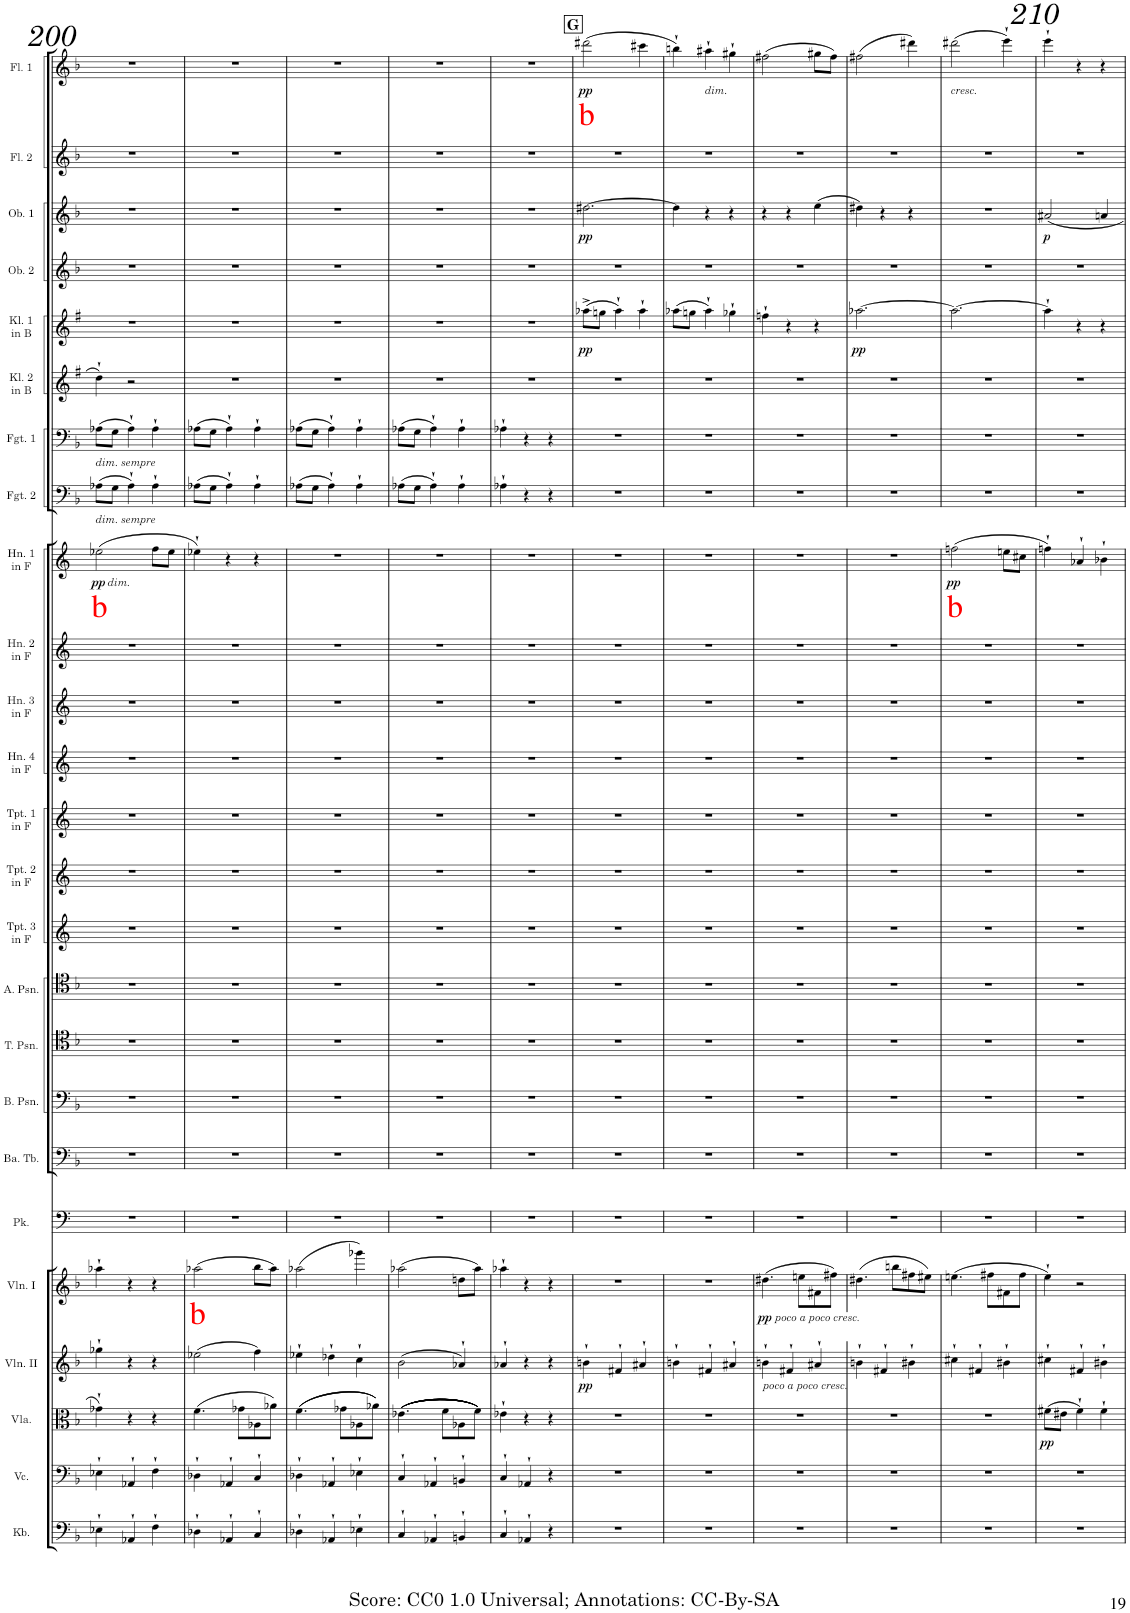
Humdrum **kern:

**kern	**kern	**kern	**dynam	**kern	**dynam	**kern	**text	**dynam	**kern	**kern	**kern	**kern	**kern	**kern	**kern	**kern	**kern	**kern	**kern	**kern	**text	**dynam	**kern	**kern	**kern	**kern	**dynam	**kern	**kern	**dynam	**kern	**kern	**text	**dynam
*part25	*part24	*part23	*part23	*part22	*part22	*part21	*part21	*part21	*part20	*part19	*part18	*part17	*part16	*part15	*part14	*part13	*part12	*part11	*part10	*part9	*part9	*part9	*part8	*part7	*part6	*part5	*part5	*part4	*part3	*part3	*part2	*part1	*part1	*part1
*staff25	*staff24	*staff23	*staff23	*staff22	*staff22	*staff21	*staff21	*staff21	*staff20	*staff19	*staff18	*staff17	*staff16	*staff15	*staff14	*staff13	*staff12	*staff11	*staff10	*staff9	*staff9	*staff9	*staff8	*staff7	*staff6	*staff5	*staff5	*staff4	*staff3	*staff3	*staff2	*staff1	*staff1	*staff1
*I"Kontrabässe	*I"Violoncellos	*I"Violen	*	*I"Violinen II	*	*I"Violinen I	*	*	*I"Pauken	*I"Bass Tuba	*I"Bassposaune	*I"Tenorposaune	*I"Altposaune	*I"Trompete 3 in F	*I"Trompete 2 in F	*I"Trompete 1 in F	*I"Horn 4 in F	*I"Horn 3 in F	*I"Horn 2 in F	*I"Horn 1 in F	*	*	*I"Fagott 2	*I"Fagott 1	*I"Klarinette 2 in B	*I"Klarinette 1 in B	*	*I"Oboe 2	*I"Oboe 1	*	*I"Flöte 2	*I"Flöte 1	*	*
*I'Kb.	*I'Vc.	*	*	*I'Vln. II	*	*I'Vln. I	*	*	*I'Pk.	*I'Ba. Tb.	*I'B. Psn.	*I'T. Psn.	*I'A. Psn.	*I'Tpt. 3 in F	*I'Tpt. 2 in F	*I'Tpt. 1 in F	*I'Hn. 4 in F	*I'Hn. 3  in F	*I'Hn. 2  in F	*I'Hn. 1 in F	*	*	*I'Fgt. 2	*I'Fgt. 1	*I'Kl. 2 in B	*I'Kl. 1  in B	*	*I'Ob. 2	*I'Ob. 1	*	*I'Fl. 2	*I'Fl. 1	*	*
!!LO:PB:g=z
*clefF4	*clefF4	*clefC3	*	*clefG2	*	*clefG2	*	*	*clefF4	*clefF4	*clefF4	*clefC4	*clefC4	*clefG2	*clefG2	*clefG2	*clefG2	*clefG2	*clefG2	*clefG2	*	*	*clefF4	*clefF4	*clefG2	*clefG2	*	*clefG2	*clefG2	*	*clefG2	*clefG2	*	*
*Trd7c12	*	*	*	*	*	*	*	*	*	*	*	*	*	*Trd-3c-5	*Trd-3c-5	*Trd-3c-5	*Trd4c7	*Trd4c7	*Trd4c7	*Trd4c7	*	*	*	*	*Trd1c2	*Trd1c2	*	*	*	*	*	*	*	*
*k[b-]	*k[b-]	*k[b-]	*	*k[b-]	*	*k[b-]	*	*	*k[]	*k[b-]	*k[b-]	*k[b-]	*k[b-]	*k[]	*k[]	*k[]	*k[]	*k[]	*k[]	*k[]	*	*	*k[b-]	*k[b-]	*k[f#]	*k[f#]	*	*k[b-]	*k[b-]	*	*k[b-]	*k[b-]	*	*
*M3/4	*M3/4	*M3/4	*	*M3/4	*	*M3/4	*	*	*M3/4	*M3/4	*M3/4	*M3/4	*M3/4	*M3/4	*M3/4	*M3/4	*M3/4	*M3/4	*M3/4	*M3/4	*	*	*M3/4	*M3/4	*M3/4	*M3/4	*	*M3/4	*M3/4	*	*M3/4	*M3/4	*	*
=200	=200	=200	=200	=200	=200	=200	=200	=200	=200	=200	=200	=200	=200	=200	=200	=200	=200	=200	=200	=200	=200	=200	=200	=200	=200	=200	=200	=200	=200	=200	=200	=200	=200	=200
!	!	!	!	!	!	!	!	!	!	!	!	!	!	!	!	!	!	!	!	!	!	!	!	!LO:TX:b:i:t=dim. sempre	!	!	!	!	!	!	!	!	!	!
!	!	!	!	!	!	!	!	!	!	!	!	!	!	!	!	!	!	!	!	!	!	!	!LO:TX:b:i:t=dim. sempre	!	!	!	!	!	!	!	!	!	!	!
!	!	!	!	!	!	!	!	!	!	!	!	!	!	!	!	!	!	!	!	!LO:TX:b:i:t=dim.	!	!	!	!	!	!	!	!	!	!	!	!	!	!
!	!	!	!	!	!	!	!	!	!	!	!	!	!	!	!	!	!	!	!	!	!LO:LY:b:color=#FF0000	!LO:DY:b	!	!	!	!	!	!	!	!	!	!	!	!
4E-X`\	4E-X`\	4g-X`\	.	4gg-X`\	.	4aa-X`\	.	.	2.r	2.r	2.r	2.r	2.r	2.r	2.r	2.r	2.r	2.r	2.r	(2ee-X\	b	pp	(8A-X\L	(8A-X\L	4dd`\	2.r	.	2.r	2.r	.	2.r	2.r	.	.
.	.	.	.	.	.	.	.	.	.	.	.	.	.	.	.	.	.	.	.	.	.	.	8G\J	8G\J	.	.	.	.	.	.	.	.	.	.
4AA-X`>/	4AA-X`>/	4r	.	4r	.	4r	.	.	.	.	.	.	.	.	.	.	.	.	.	.	.	.	4A-`\)	4A-`\)	2r	.	.	.	.	.	.	.	.	.
4F`\	4F`\	4r	.	4r	.	4r	.	.	.	.	.	.	.	.	.	.	.	.	.	8ff\L	.	.	4A-`\	4A-`\	.	.	.	.	.	.	.	.	.	.
.	.	.	.	.	.	.	.	.	.	.	.	.	.	.	.	.	.	.	.	8ee-\J	.	.	.	.	.	.	.	.	.	.	.	.	.	.
=201	=201	=201	=201	=201	=201	=201	=201	=201	=201	=201	=201	=201	=201	=201	=201	=201	=201	=201	=201	=201	=201	=201	=201	=201	=201	=201	=201	=201	=201	=201	=201	=201	=201	=201
!	!	!	!	!	!	!	!LO:LY:b:color=#FF0000	!	!	!	!	!	!	!	!	!	!	!	!	!	!	!	!	!	!	!	!	!	!	!	!	!	!	!
4D-X`\	4D-X`\	(4.f\	.	(2ee-X\	.	(2aa-X\	b	.	2.r	2.r	2.r	2.r	2.r	2.r	2.r	2.r	2.r	2.r	2.r	4ee-X`\)	.	.	(8A-X\L	(8A-X\L	2.r	2.r	.	2.r	2.r	.	2.r	2.r	.	.
.	.	.	.	.	.	.	.	.	.	.	.	.	.	.	.	.	.	.	.	.	.	.	8G\J	8G\J	.	.	.	.	.	.	.	.	.	.
4AA-X`>/	4AA-X`>/	.	.	.	.	.	.	.	.	.	.	.	.	.	.	.	.	.	.	4r	.	.	4A-`\)	4A-`\)	.	.	.	.	.	.	.	.	.	.
.	.	8g-X\L	.	.	.	.	.	.	.	.	.	.	.	.	.	.	.	.	.	.	.	.	.	.	.	.	.	.	.	.	.	.	.	.
4C`>/	4C`>/	8A-X\	.	4ff\)	.	8bb-\L	.	.	.	.	.	.	.	.	.	.	.	.	.	4r	.	.	4A-`\	4A-`\	.	.	.	.	.	.	.	.	.	.
.	.	8a-X\J)	.	.	.	8aa-\J)	.	.	.	.	.	.	.	.	.	.	.	.	.	.	.	.	.	.	.	.	.	.	.	.	.	.	.	.
=202	=202	=202	=202	=202	=202	=202	=202	=202	=202	=202	=202	=202	=202	=202	=202	=202	=202	=202	=202	=202	=202	=202	=202	=202	=202	=202	=202	=202	=202	=202	=202	=202	=202	=202
4D-X`\	4D-X`\	((4.f\	.	4ee-X`\	.	(2aa-X\	.	.	2.r	2.r	2.r	2.r	2.r	2.r	2.r	2.r	2.r	2.r	2.r	2.r	.	.	(8A-X\L	(8A-X\L	2.r	2.r	.	2.r	2.r	.	2.r	2.r	.	.
.	.	.	.	.	.	.	.	.	.	.	.	.	.	.	.	.	.	.	.	.	.	.	8G\J	8G\J	.	.	.	.	.	.	.	.	.	.
4AA-X`>/	4AA-X`>/	.	.	4dd-X`\	.	.	.	.	.	.	.	.	.	.	.	.	.	.	.	.	.	.	4A-`\)	4A-`\)	.	.	.	.	.	.	.	.	.	.
.	.	8g-X\L	.	.	.	.	.	.	.	.	.	.	.	.	.	.	.	.	.	.	.	.	.	.	.	.	.	.	.	.	.	.	.	.
4E-X`\	4E-X`\	8A-X\	.	4cc`\	.	4ggg-X\)	.	.	.	.	.	.	.	.	.	.	.	.	.	.	.	.	4A-`\	4A-`\	.	.	.	.	.	.	.	.	.	.
.	.	8a-X\J))	.	.	.	.	.	.	.	.	.	.	.	.	.	.	.	.	.	.	.	.	.	.	.	.	.	.	.	.	.	.	.	.
=203	=203	=203	=203	=203	=203	=203	=203	=203	=203	=203	=203	=203	=203	=203	=203	=203	=203	=203	=203	=203	=203	=203	=203	=203	=203	=203	=203	=203	=203	=203	=203	=203	=203	=203
4C`>/	4C`>/	(((((4.e-X\	.	(2b-\	.	(2aa-X\	.	.	2.r	2.r	2.r	2.r	2.r	2.r	2.r	2.r	2.r	2.r	2.r	2.r	.	.	(8A-X\L	(8A-X\L	2.r	2.r	.	2.r	2.r	.	2.r	2.r	.	.
.	.	.	.	.	.	.	.	.	.	.	.	.	.	.	.	.	.	.	.	.	.	.	8G\J	8G\J	.	.	.	.	.	.	.	.	.	.
4AA-X`>/	4AA-X`>/	.	.	.	.	.	.	.	.	.	.	.	.	.	.	.	.	.	.	.	.	.	4A-`\)	4A-`\)	.	.	.	.	.	.	.	.	.	.
.	.	8f\L	.	.	.	.	.	.	.	.	.	.	.	.	.	.	.	.	.	.	.	.	.	.	.	.	.	.	.	.	.	.	.	.
4BBn`>/	4BBn`>/	8A-X\	.	4a-X`>/)	.	8ddn\L	.	.	.	.	.	.	.	.	.	.	.	.	.	.	.	.	4A-`\	4A-`\	.	.	.	.	.	.	.	.	.	.
.	.	8f\J)))))	.	.	.	8aa-\J)	.	.	.	.	.	.	.	.	.	.	.	.	.	.	.	.	.	.	.	.	.	.	.	.	.	.	.	.
=204	=204	=204	=204	=204	=204	=204	=204	=204	=204	=204	=204	=204	=204	=204	=204	=204	=204	=204	=204	=204	=204	=204	=204	=204	=204	=204	=204	=204	=204	=204	=204	=204	=204	=204
4C`>/	4C`>/	4e-X`\	.	4a-X`>/	.	4aa-X`\	.	.	2.r	2.r	2.r	2.r	2.r	2.r	2.r	2.r	2.r	2.r	2.r	2.r	.	.	4A-X`\	4A-X`\	2.r	2.r	.	2.r	2.r	.	2.r	2.r	.	.
4AA-X`>/	4AA-X`>/	4r	.	4r	.	4r	.	.	.	.	.	.	.	.	.	.	.	.	.	.	.	.	4r	4r	.	.	.	.	.	.	.	.	.	.
4r	4r	4r	.	4r	.	4r	.	.	.	.	.	.	.	.	.	.	.	.	.	.	.	.	4r	4r	.	.	.	.	.	.	.	.	.	.
!!LO:REH:place=s1:a:B:cj:fs=14:t=G
=205	=205	=205	=205	=205	=205	=205	=205	=205	=205	=205	=205	=205	=205	=205	=205	=205	=205	=205	=205	=205	=205	=205	=205	=205	=205	=205	=205	=205	=205	=205	=205	=205	=205	=205
!	!	!	!	!	!LO:DY:b	!	!	!	!	!	!	!	!	!	!	!	!	!	!	!	!	!	!	!	!	!	!LO:DY:b	!	!	!LO:DY:b	!	!	!LO:LY:b:color=#FF0000	!LO:DY:b
2.r	2.r	2.r	.	4bn`\	pp	2.r	.	.	2.r	2.r	2.r	2.r	2.r	2.r	2.r	2.r	2.r	2.r	2.r	2.r	.	.	2.r	2.r	2.r	(8aa-X^\L	pp	2.r	[2.dd#X\	pp	2.r	(2ddd#X\	b	pp
.	.	.	.	.	.	.	.	.	.	.	.	.	.	.	.	.	.	.	.	.	.	.	.	.	.	8ggn\J	.	.	.	.	.	.	.	.
.	.	.	.	4f#X`>/	.	.	.	.	.	.	.	.	.	.	.	.	.	.	.	.	.	.	.	.	.	4aa-`\)	.	.	.	.	.	.	.	.
.	.	.	.	4a#X`>/	.	.	.	.	.	.	.	.	.	.	.	.	.	.	.	.	.	.	.	.	.	4aa-`\	.	.	.	.	.	4ccc#X\	.	.
=206	=206	=206	=206	=206	=206	=206	=206	=206	=206	=206	=206	=206	=206	=206	=206	=206	=206	=206	=206	=206	=206	=206	=206	=206	=206	=206	=206	=206	=206	=206	=206	=206	=206	=206
2.r	2.r	2.r	.	4bn`\	.	2.r	.	.	2.r	2.r	2.r	2.r	2.r	2.r	2.r	2.r	2.r	2.r	2.r	2.r	.	.	2.r	2.r	2.r	(8aa-X\L	.	2.r	4dd#\]	.	2.r	4bbn`\)	.	.
.	.	.	.	.	.	.	.	.	.	.	.	.	.	.	.	.	.	.	.	.	.	.	.	.	.	8ggn\J	.	.	.	.	.	.	.	.
!	!	!	!	!	!	!	!	!	!	!	!	!	!	!	!	!	!	!	!	!	!	!	!	!	!	!	!	!	!	!	!	!LO:TX:b:i:t=dim.	!	!
.	.	.	.	4f#X`>/	.	.	.	.	.	.	.	.	.	.	.	.	.	.	.	.	.	.	.	.	.	4aa-`\)	.	.	4r	.	.	4aa#X`\	.	.
.	.	.	.	4a#X`>/	.	.	.	.	.	.	.	.	.	.	.	.	.	.	.	.	.	.	.	.	.	4gg-X`\	.	.	4r	.	.	4gg#X`\	.	.
=207	=207	=207	=207	=207	=207	=207	=207	=207	=207	=207	=207	=207	=207	=207	=207	=207	=207	=207	=207	=207	=207	=207	=207	=207	=207	=207	=207	=207	=207	=207	=207	=207	=207	=207
!	!	!	!	!	!	!LO:TX:b:i:t=poco a poco cresc.	!	!	!	!	!	!	!	!	!	!	!	!	!	!	!	!	!	!	!	!	!	!	!	!	!	!	!	!
!	!	!	!	!LO:TX:b:i:t=poco a poco cresc.	!	!	!	!	!	!	!	!	!	!	!	!	!	!	!	!	!	!	!	!	!	!	!	!	!	!	!	!	!	!
!	!	!	!	!	!	!	!	!LO:DY:b	!	!	!	!	!	!	!	!	!	!	!	!	!	!	!	!	!	!	!	!	!	!	!	!	!	!
2.r	2.r	2.r	.	4bn`\	.	(4.dd#X\	.	pp	2.r	2.r	2.r	2.r	2.r	2.r	2.r	2.r	2.r	2.r	2.r	2.r	.	.	2.r	2.r	2.r	4ffn`\	.	2.r	4r	.	2.r	(2ff#X\	.	.
.	.	.	.	4f#X`>/	.	.	.	.	.	.	.	.	.	.	.	.	.	.	.	.	.	.	.	.	.	4r	.	.	4r	.	.	.	.	.
.	.	.	.	.	.	8een\L	.	.	.	.	.	.	.	.	.	.	.	.	.	.	.	.	.	.	.	.	.	.	.	.	.	.	.	.
.	.	.	.	4a#X`>/	.	8f#X\	.	.	.	.	.	.	.	.	.	.	.	.	.	.	.	.	.	.	.	4r	.	.	(4ee\	.	.	8gg#X\L	.	.
.	.	.	.	.	.	8ff#X\J)	.	.	.	.	.	.	.	.	.	.	.	.	.	.	.	.	.	.	.	.	.	.	.	.	.	8ff#\J)	.	.
=208	=208	=208	=208	=208	=208	=208	=208	=208	=208	=208	=208	=208	=208	=208	=208	=208	=208	=208	=208	=208	=208	=208	=208	=208	=208	=208	=208	=208	=208	=208	=208	=208	=208	=208
!	!	!	!	!	!	!	!	!	!	!	!	!	!	!	!	!	!	!	!	!	!	!	!	!	!	!	!LO:DY:b	!	!	!	!	!	!	!
2.r	2.r	2.r	.	4bn`\	.	(4.dd#X\	.	.	2.r	2.r	2.r	2.r	2.r	2.r	2.r	2.r	2.r	2.r	2.r	2.r	.	.	2.r	2.r	2.r	[2.aa-X\	pp	2.r	4dd#X\)	.	2.r	(2ff#X\	.	.
.	.	.	.	4f#X`>/	.	.	.	.	.	.	.	.	.	.	.	.	.	.	.	.	.	.	.	.	.	.	.	.	4r	.	.	.	.	.
.	.	.	.	.	.	8bbn\L	.	.	.	.	.	.	.	.	.	.	.	.	.	.	.	.	.	.	.	.	.	.	.	.	.	.	.	.
.	.	.	.	4b#X`\	.	8ff#X\	.	.	.	.	.	.	.	.	.	.	.	.	.	.	.	.	.	.	.	.	.	.	4r	.	.	4ddd#X\)	.	.
.	.	.	.	.	.	8ee#X\J)	.	.	.	.	.	.	.	.	.	.	.	.	.	.	.	.	.	.	.	.	.	.	.	.	.	.	.	.
=209	=209	=209	=209	=209	=209	=209	=209	=209	=209	=209	=209	=209	=209	=209	=209	=209	=209	=209	=209	=209	=209	=209	=209	=209	=209	=209	=209	=209	=209	=209	=209	=209	=209	=209
!	!	!	!	!	!	!	!	!	!	!	!	!	!	!	!	!	!	!	!	!	!	!	!	!	!	!	!	!	!	!	!	!LO:TX:b:i:t=cresc.	!	!
!	!	!	!	!	!	!	!	!	!	!	!	!	!	!	!	!	!	!	!	!	!LO:LY:b:color=#FF0000	!LO:DY:b	!	!	!	!	!	!	!	!	!	!	!	!
2.r	2.r	2.r	.	4cc#X`\	.	(4.een\	.	.	2.r	2.r	2.r	2.r	2.r	2.r	2.r	2.r	2.r	2.r	2.r	(2ffn\	b	pp	2.r	2.r	2.r	2.aa-\_	.	2.r	2.r	.	2.r	(2ddd#X\	.	.
.	.	.	.	4f#X`>/	.	.	.	.	.	.	.	.	.	.	.	.	.	.	.	.	.	.	.	.	.	.	.	.	.	.	.	.	.	.
.	.	.	.	.	.	8ff#X\L	.	.	.	.	.	.	.	.	.	.	.	.	.	.	.	.	.	.	.	.	.	.	.	.	.	.	.	.
.	.	.	.	4b#X`\	.	8f#X\	.	.	.	.	.	.	.	.	.	.	.	.	.	8een\L	.	.	.	.	.	.	.	.	.	.	.	4eee`\)	.	.
.	.	.	.	.	.	8ff#\J	.	.	.	.	.	.	.	.	.	.	.	.	.	8cc#X\J	.	.	.	.	.	.	.	.	.	.	.	.	.	.
=210	=210	=210	=210	=210	=210	=210	=210	=210	=210	=210	=210	=210	=210	=210	=210	=210	=210	=210	=210	=210	=210	=210	=210	=210	=210	=210	=210	=210	=210	=210	=210	=210	=210	=210
!	!	!	!LO:DY:b	!	!	!	!	!	!	!	!	!	!	!	!	!	!	!	!	!	!	!	!	!	!	!	!	!	!	!LO:DY:b	!	!	!	!
2.r	2.r	(8f#X\L	pp	4cc#X`\	.	4ee`\)	.	.	2.r	2.r	2.r	2.r	2.r	2.r	2.r	2.r	2.r	2.r	2.r	4ffn`\)	.	.	2.r	2.r	2.r	4aa-`\]	.	2.r	2a#X/	p	2.r	4eee`\	.	.
.	.	8e#X\J	.	.	.	.	.	.	.	.	.	.	.	.	.	.	.	.	.	.	.	.	.	.	.	.	.	.	.	.	.	.	.	.
.	.	4f#`\)	.	4f#X`>/	.	2r	.	.	.	.	.	.	.	.	.	.	.	.	.	4a-X`>/	.	.	.	.	.	4r	.	.	.	.	.	4r	.	.
.	.	4f#`\	.	4b#X`\	.	.	.	.	.	.	.	.	.	.	.	.	.	.	.	4b-X`\	.	.	.	.	.	4r	.	.	4an/	.	.	4r	.	.
=	=	=	=	=	=	=	=	=	=	=	=	=	=	=	=	=	=	=	=	=	=	=	=	=	=	=	=	=	=	=	=	=	=	=
*-	*-	*-	*-	*-	*-	*-	*-	*-	*-	*-	*-	*-	*-	*-	*-	*-	*-	*-	*-	*-	*-	*-	*-	*-	*-	*-	*-	*-	*-	*-	*-	*-	*-	*-
